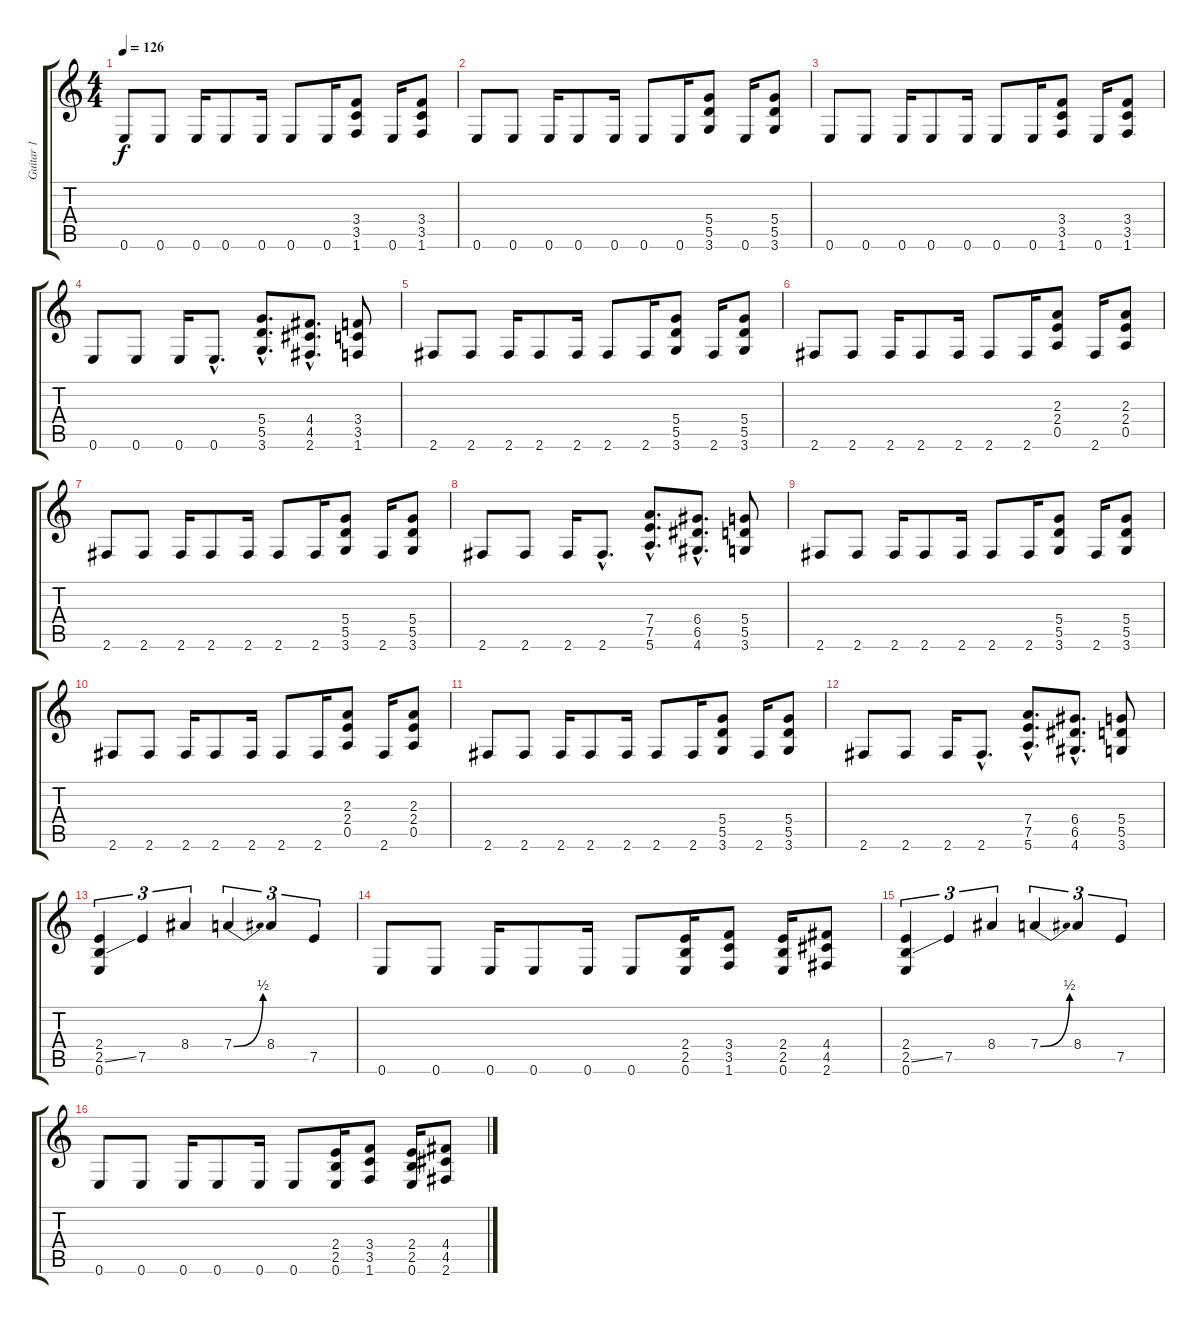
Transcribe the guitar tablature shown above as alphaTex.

\track ("Guitar 1" "Guitar 1") {instrument distortionguitar}
\staff {score tabs}
\tuning (E4 B3 G3 D3 A2 E2) {hide}
\ts (4 4)
\tempo 126
\clef g2
\ks c
0.6.8{dy f} 0.6.8 0.6.16 0.6.8 0.6.16 0.6.8 0.6.16 (3.4 3.5 1.6).8 0.6.16 (3.4 3.5 1.6).8 |
0.6.8 0.6.8 0.6.16 0.6.8 0.6.16 0.6.8 0.6.16 (5.4 5.5 3.6).8 0.6.16 (5.4 5.5 3.6).8 |
0.6.8 0.6.8 0.6.16 0.6.8 0.6.16 0.6.8 0.6.16 (3.4 3.5 1.6).8 0.6.16 (3.4 3.5 1.6).8 |
0.6.8 0.6.8 0.6.16 0.6{hac}.8{d} (5.4{hac} 5.5{hac} 3.6{hac}).8{d} (4.4{hac} 4.5{hac} 2.6{hac}).8{d} (3.4 3.5 1.6).8 |
2.6.8 2.6.8 2.6.16 2.6.8 2.6.16 2.6.8 2.6.16 (5.4 5.5 3.6).8 2.6.16 (5.4 5.5 3.6).8 |
2.6.8 2.6.8 2.6.16 2.6.8 2.6.16 2.6.8 2.6.16 (2.3 2.4 0.5).8 2.6.16 (2.3 2.4 0.5).8 |
2.6.8 2.6.8 2.6.16 2.6.8 2.6.16 2.6.8 2.6.16 (5.4 5.5 3.6).8 2.6.16 (5.4 5.5 3.6).8 |
2.6.8 2.6.8 2.6.16 2.6{hac}.8{d} (7.4{hac} 7.5{hac} 5.6{hac}).8{d} (6.4{hac} 6.5{hac} 4.6{hac}).8{d} (5.4 5.5 3.6).8 |
2.6.8 2.6.8 2.6.16 2.6.8 2.6.16 2.6.8 2.6.16 (5.4 5.5 3.6).8 2.6.16 (5.4 5.5 3.6).8 |
2.6.8 2.6.8 2.6.16 2.6.8 2.6.16 2.6.8 2.6.16 (2.3 2.4 0.5).8 2.6.16 (2.3 2.4 0.5).8 |
2.6.8 2.6.8 2.6.16 2.6.8 2.6.16 2.6.8 2.6.16 (5.4 5.5 3.6).8 2.6.16 (5.4 5.5 3.6).8 |
2.6.8 2.6.8 2.6.16 2.6{hac}.8{d} (7.4{hac} 7.5{hac} 5.6{hac}).8{d} (6.4{hac} 6.5{hac} 4.6{hac}).8{d} (5.4 5.5 3.6).8 |
(2.4 2.5{ss} 0.6).4{tu (3 2)} 7.5.4{tu (3 2)} 8.4.4{tu (3 2)} 7.4{be (bend 0 0 60 2)}.4{tu (3 2)} 8.4.4{tu (3 2)} 7.5.4{tu (3 2)} |
0.6.8 0.6.8 0.6.16 0.6.8 0.6.16 0.6.8 (2.4 2.5 0.6).16 (3.4 3.5 1.6).8 (2.4 2.5 0.6).16 (4.4 4.5 2.6).8 |
(2.4 2.5{ss} 0.6).4{tu (3 2)} 7.5.4{tu (3 2)} 8.4.4{tu (3 2)} 7.4{be (bend 0 0 60 2)}.4{tu (3 2)} 8.4.4{tu (3 2)} 7.5.4{tu (3 2)} |
0.6.8 0.6.8 0.6.16 0.6.8 0.6.16 0.6.8 (2.4 2.5 0.6).16 (3.4 3.5 1.6).8 (2.4 2.5 0.6).16 (4.4 4.5 2.6).8
